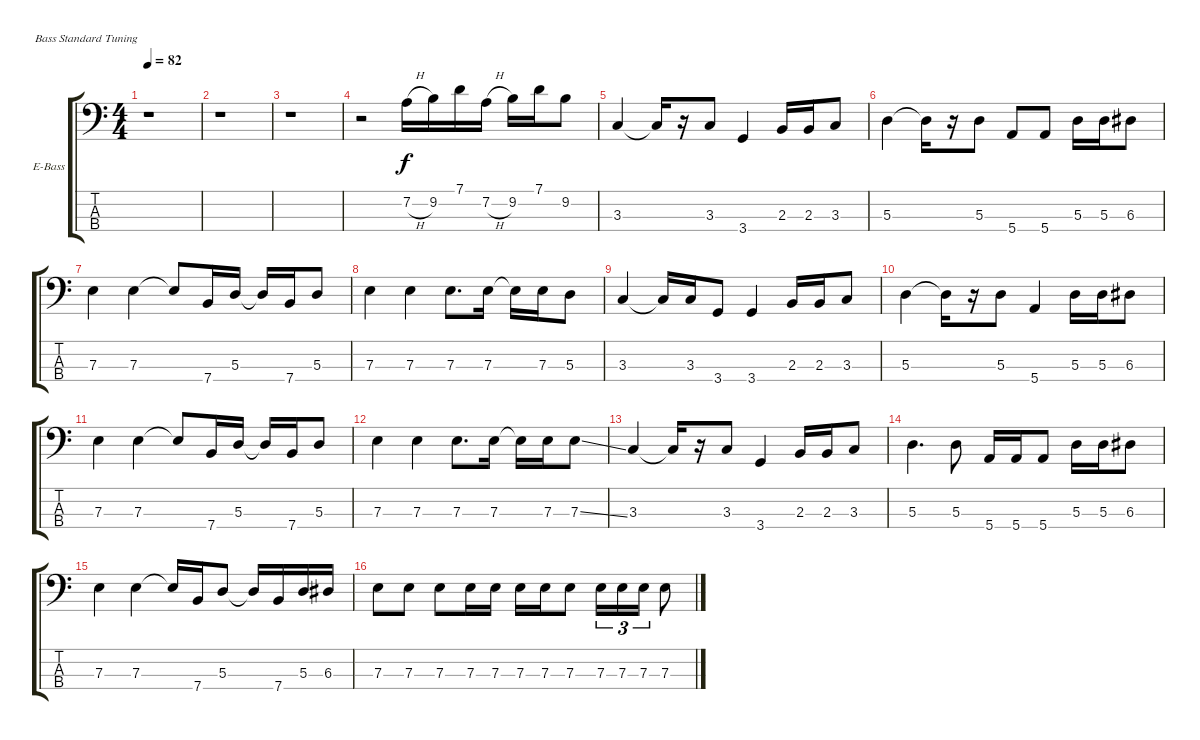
\bracketExtendMode groupsimilarinstruments
\firstSystemTrackNameOrientation horizontal
\otherSystemsTrackNameOrientation horizontal
\track ("Bass" "E-Bass") {instrument electricbassfinger}
\staff {score tabs}
\tuning (G2 D2 A1 E1)
\ts (4 4)
\tempo 82
\clef f4
\ks c
r.1{dy f instrument electricbassfinger} |
r.1 |
r.1 |
r.2 7.2{h}.16 9.2.16 7.1.16 7.2{h}.16 9.2.16 7.1.16 9.2.8 |
3.3.4 3.3{t}.16 r.16 3.3.8 3.4.4 2.3.16 2.3.16 3.3.8 |
5.3.4 5.3{t}.16 r.16 5.3.8 5.4.8 5.4.8 5.3.16 5.3.16 6.3.8 |
7.3.4 7.3.4 7.3{t}.8 7.4.16 5.3.16 5.3{t}.16 7.4.16 5.3.8 |
7.3.4 7.3.4 7.3.8{d} 7.3.16 7.3{t}.16 7.3.16 5.3.8 |
3.3.4 3.3{t}.16 3.3.16 3.4.8 3.4.4 2.3.16 2.3.16 3.3.8 |
5.3.4 5.3{t}.16 r.16 5.3.8 5.4.4 5.3.16 5.3.16 6.3.8 |
7.3.4 7.3.4 7.3{t}.8 7.4.16 5.3.16 5.3{t}.16 7.4.16 5.3.8 |
7.3.4 7.3.4 7.3.8{d} 7.3.16 7.3{t}.16 7.3.16 7.3{ss}.8 |
3.3.4 3.3{t}.16 r.16 3.3.8 3.4.4 2.3.16 2.3.16 3.3.8 |
5.3.4{d} 5.3.8 5.4.16 5.4.16 5.4.8 5.3.16 5.3.16 6.3.8 |
7.3.4 7.3.4 7.3{t}.16 7.4.16 5.3.8 5.3{t}.16 7.4.16 5.3.16 6.3.16 |
7.3.8 7.3.8 7.3.8 7.3.16 7.3.16 7.3.16 7.3.16 7.3.8 7.3.16{tu (3 2)} 7.3.16{tu (3 2)} 7.3.16{tu (3 2)} 7.3{ss}.8
